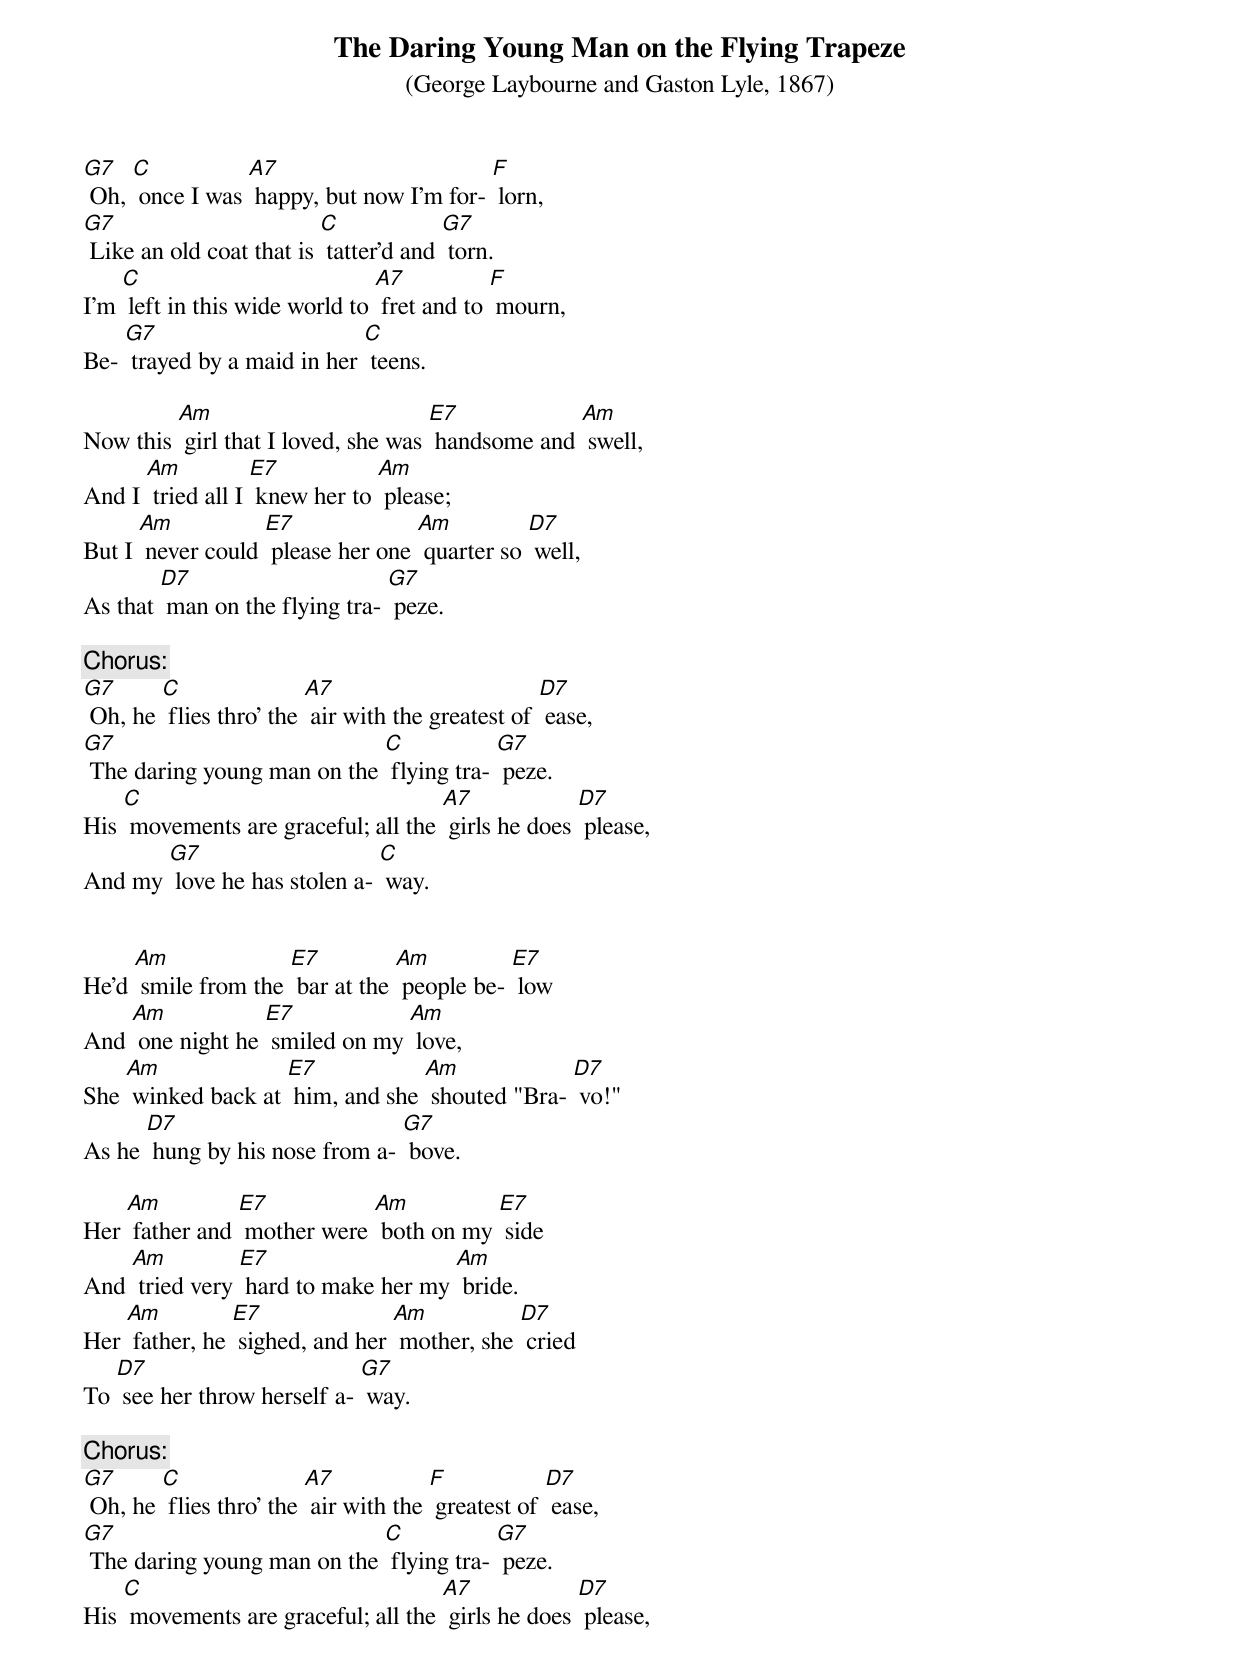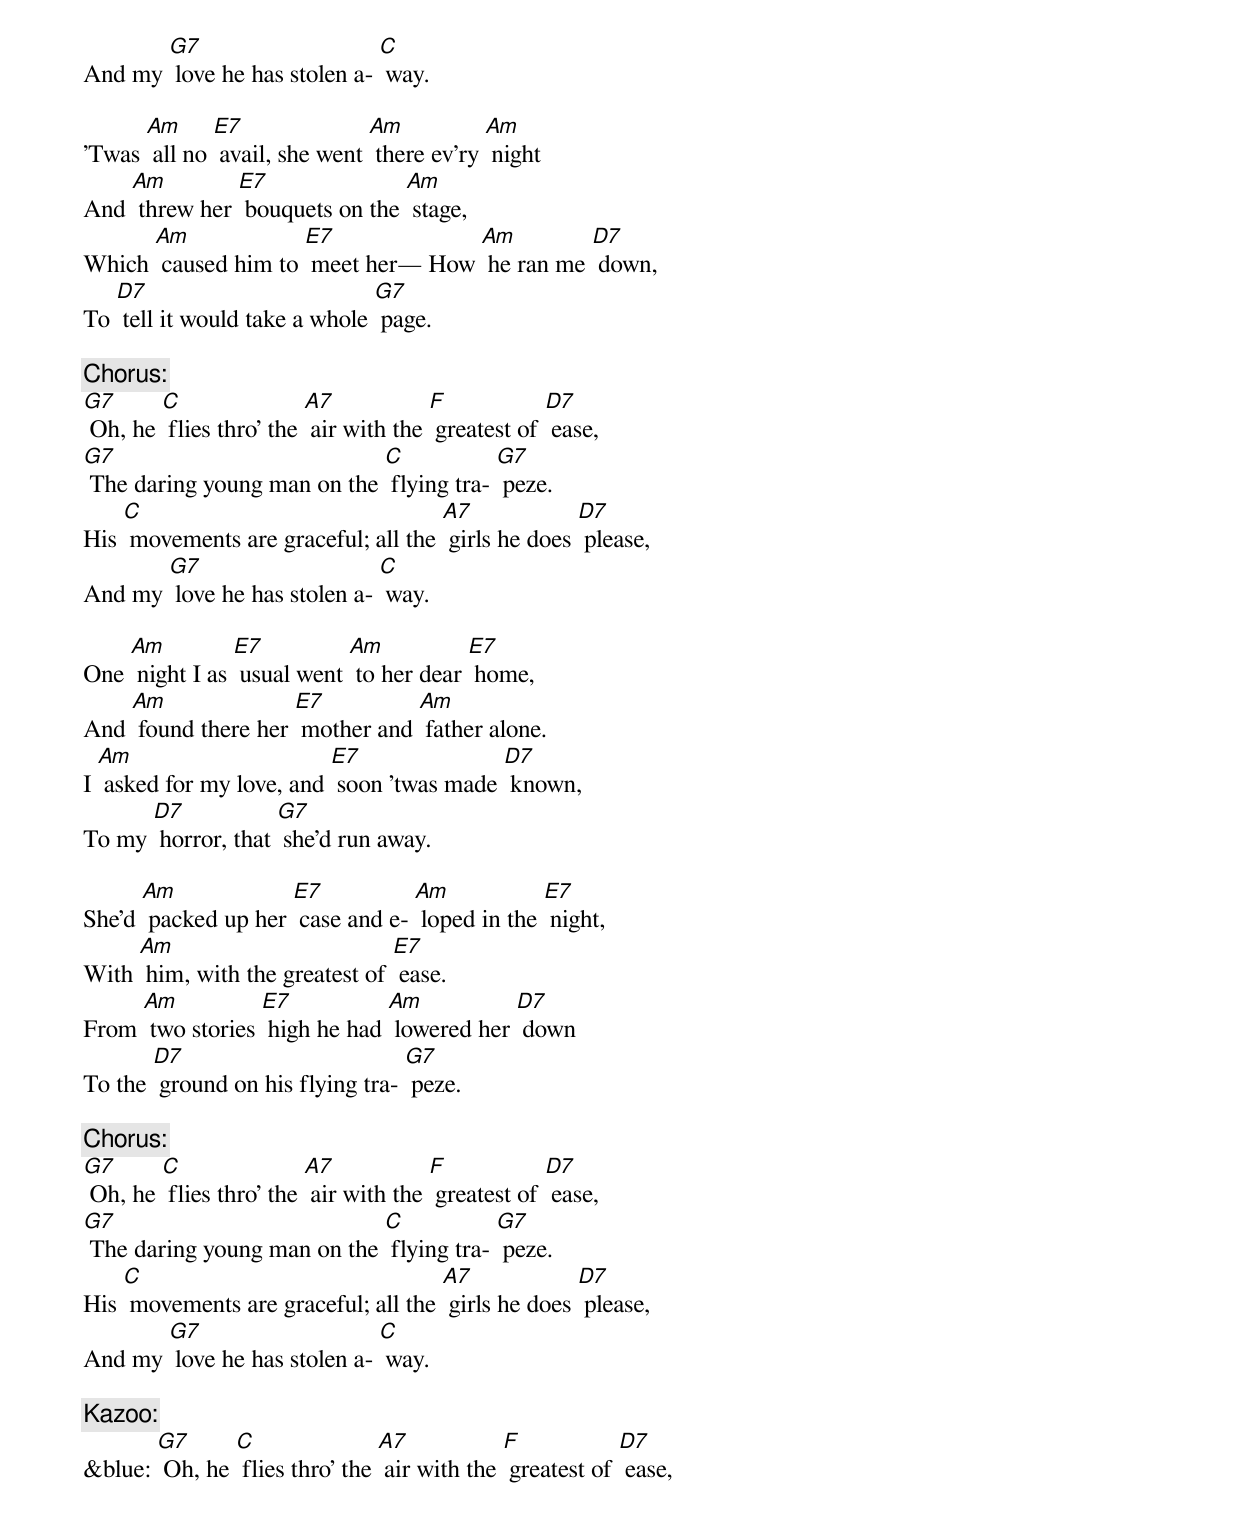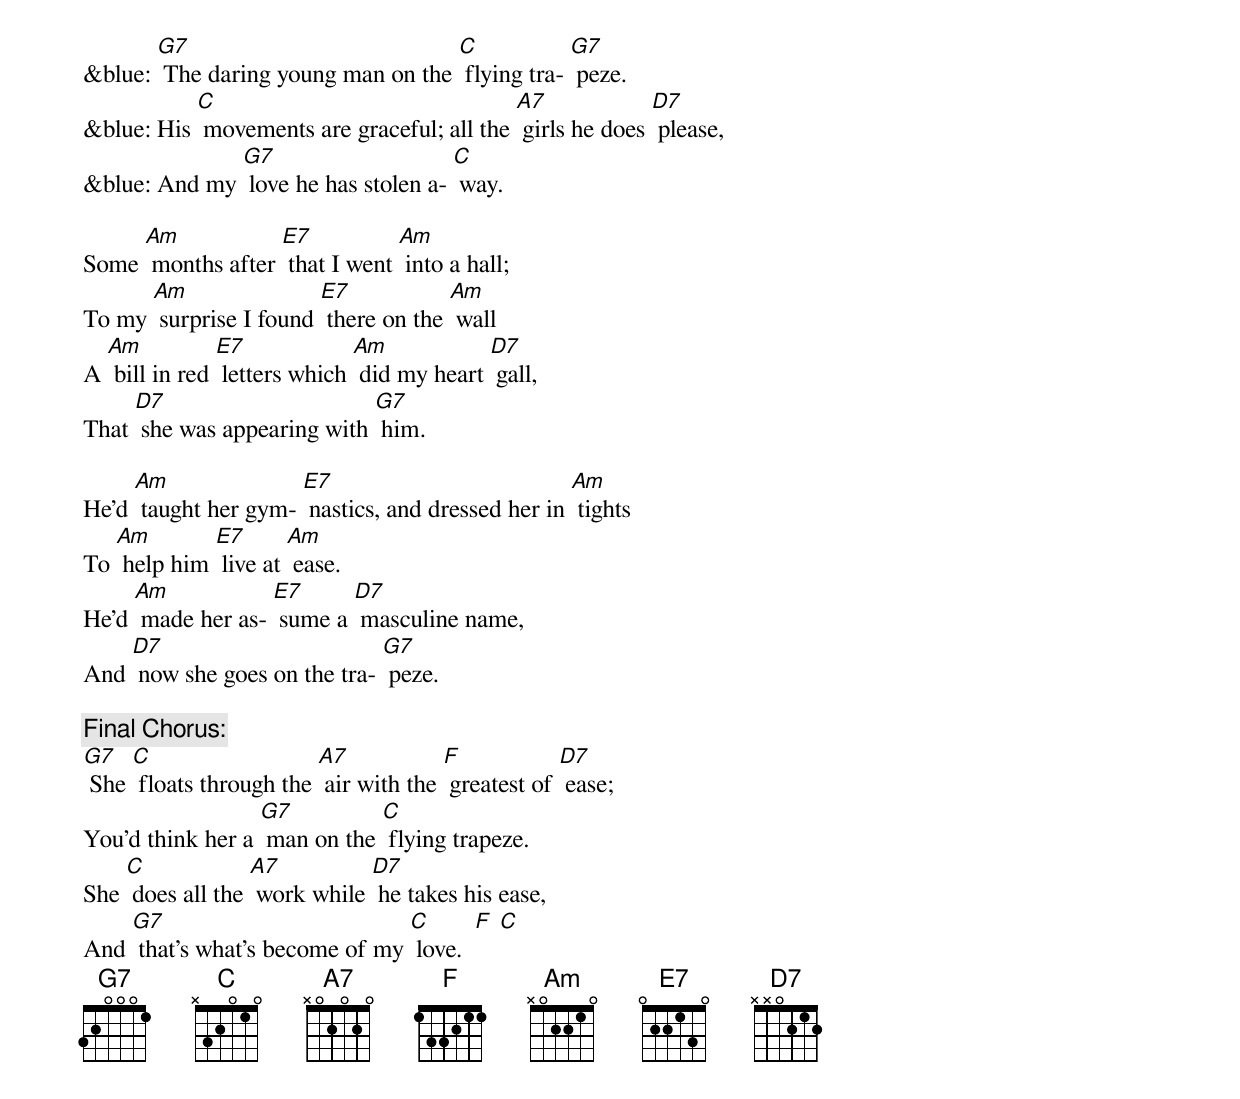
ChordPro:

{t: The Daring Young Man on the Flying Trapeze}
{st: (George Laybourne and Gaston Lyle, 1867)}

[G7] Oh, [C] once I was [A7] happy, but now I'm for- [F] lorn,
[G7] Like an old coat that is [C] tatter'd and [G7] torn.
I'm [C] left in this wide world to [A7] fret and to [F] mourn,
Be- [G7] trayed by a maid in her [C] teens.

Now this [Am] girl that I loved, she was [E7] handsome and [Am] swell,
And I [Am] tried all I [E7] knew her to [Am] please;
But I [Am] never could [E7] please her one [Am] quarter so [D7] well,
As that [D7] man on the flying tra- [G7] peze.

{c: Chorus:}
[G7] Oh, he [C] flies thro' the [A7] air with the greatest of [D7] ease,
[G7] The daring young man on the [C] flying tra- [G7] peze.
His [C] movements are graceful; all the [A7] girls he does [D7] please,
And my [G7] love he has stolen a- [C] way.


He'd [Am] smile from the [E7] bar at the [Am] people be- [E7] low
And [Am] one night he [E7] smiled on my [Am] love,
She [Am] winked back at [E7] him, and she [Am] shouted "Bra- [D7] vo!"
As he [D7] hung by his nose from a- [G7] bove.

Her [Am] father and [E7] mother were [Am] both on my [E7] side
And [Am] tried very [E7] hard to make her my [Am] bride.
Her [Am] father, he [E7] sighed, and her [Am] mother, she [D7] cried
To [D7] see her throw herself a- [G7] way.

{c: Chorus:}
[G7] Oh, he [C] flies thro' the [A7] air with the [F] greatest of [D7] ease,
[G7] The daring young man on the [C] flying tra- [G7] peze.
His [C] movements are graceful; all the [A7] girls he does [D7] please,
And my [G7] love he has stolen a- [C] way.

'Twas [Am] all no [E7] avail, she went [Am] there ev'ry [Am] night
And [Am] threw her [E7] bouquets on the [Am] stage,
Which [Am] caused him to [E7] meet her— How [Am] he ran me [D7] down,
To [D7] tell it would take a whole [G7] page.

{c: Chorus:}
[G7] Oh, he [C] flies thro’ the [A7] air with the [F] greatest of [D7] ease,
[G7] The daring young man on the [C] flying tra- [G7] peze.
His [C] movements are graceful; all the [A7] girls he does [D7] please,
And my [G7] love he has stolen a- [C] way.

One [Am] night I as [E7] usual went [Am] to her dear [E7] home,
And [Am] found there her [E7] mother and [Am] father alone.
I [Am] asked for my love, and [E7] soon 'twas made [D7] known,
To my [D7] horror, that [G7] she'd run away.

She’d [Am] packed up her [E7] case and e- [Am] loped in the [E7] night,
With [Am] him, with the greatest of [E7] ease.
From [Am] two stories [E7] high he had [Am] lowered her [D7] down
To the [D7] ground on his flying tra- [G7] peze.

{c: Chorus:}
[G7] Oh, he [C] flies thro’ the [A7] air with the [F] greatest of [D7] ease,
[G7] The daring young man on the [C] flying tra- [G7] peze.
His [C] movements are graceful; all the [A7] girls he does [D7] please,
And my [G7] love he has stolen a- [C] way.

{c: Kazoo:}
&blue: [G7] Oh, he [C] flies thro’ the [A7] air with the [F] greatest of [D7] ease,
&blue: [G7] The daring young man on the [C] flying tra- [G7] peze.
&blue: His [C] movements are graceful; all the [A7] girls he does [D7] please,
&blue: And my [G7] love he has stolen a- [C] way.

Some [Am] months after [E7] that I went [Am] into a hall;
To my [Am] surprise I found [E7] there on the [Am] wall
A [Am] bill in red [E7] letters which [Am] did my heart [D7] gall,
That [D7] she was appearing with [G7] him.

He'd [Am] taught her gym- [E7] nastics, and dressed her in [Am] tights
To [Am] help him [E7] live at [Am] ease.
He'd [Am] made her as- [E7] sume a [D7] masculine name,
And [D7] now she goes on the tra- [G7] peze.

{c: Final Chorus:}
[G7] She [C] floats through the [A7] air with the [F] greatest of [D7] ease;
You'd think her a [G7] man on the [C] flying trapeze.
She [C] does all the [A7] work while [D7] he takes his ease,
And [G7] that's what's become of my [C] love.  [F] [C]
